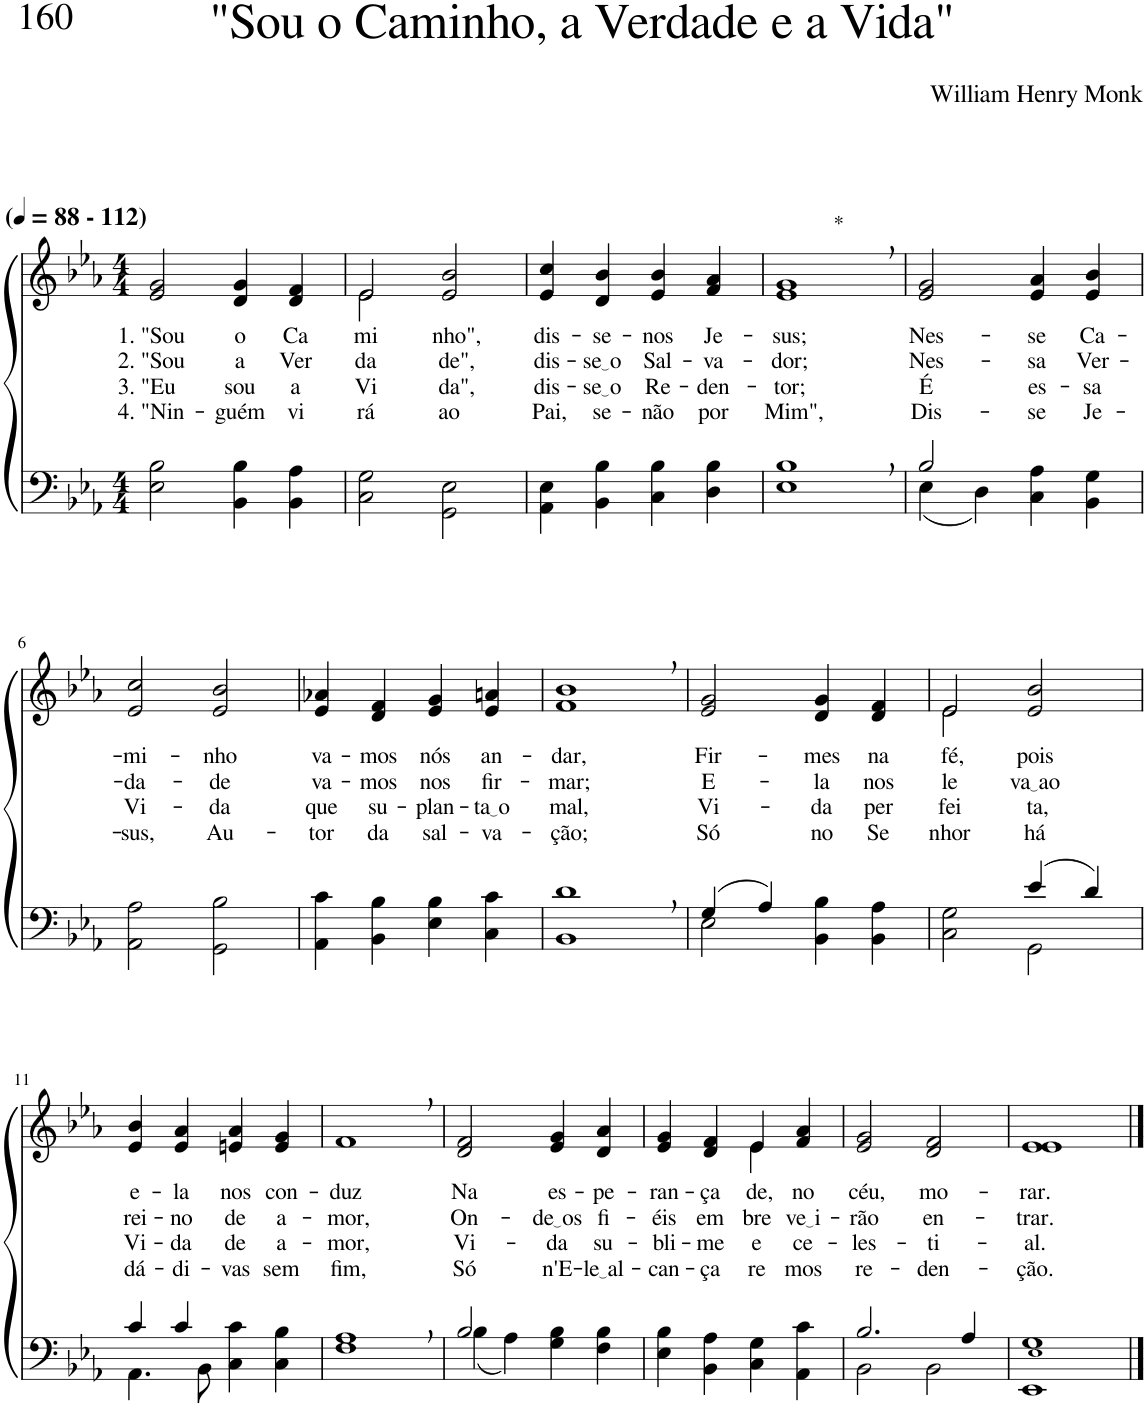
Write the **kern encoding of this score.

**kern	**kern	**text	**text	**text	**text
*part2	*part1	*part1	*part1	*part1	*part1
*staff2	*staff1	*staff1	*staff1	*staff1	*staff1
*I"Parte III e IV	*I"Parte I e II	*	*	*	*
*clefF4	*clefG2	*	*	*	*
*k[b-e-a-]	*k[b-e-a-]	*	*	*	*
*M4/4	*M4/4	*	*	*	*
*MM88	*MM88	*	*	*	*
=1	=1	=1	=1	=1	=1
!	!LO:TX:a:B:t=(	!	!	!	!
!	!LO:TX:a:B:t=- 112)	!	!	!	!
!	!	!LO:LY:b	!LO:LY:b	!LO:LY:b	!LO:LY:b
2E-\ 2B-\	2e-/ 2g/	1. "Sou	2. "Sou	3. "Eu	4. "Nin-
!	!	!LO:LY:b	!LO:LY:b	!LO:LY:b	!LO:LY:b
4BB-\ 4B-\	4d/ 4g/	o	a	sou	-guém
!	!	!LO:LY:b	!LO:LY:b	!LO:LY:b	!LO:LY:b
4BB-\ 4A-\	4d/ 4f/	Ca-	Ver-	a	vi-
=2	=2	=2	=2	=2	=2
*	*^	*	*	*	*
!	!	!	!LO:LY:b	!LO:LY:b	!LO:LY:b	!LO:LY:b
2C\ 2G\	2e-/	2e-\	-mi-	-da-	Vi-	-rá
!	!	!	!LO:LY:b	!LO:LY:b	!LO:LY:b	!LO:LY:b
2GG\ 2E-\	2e-/ 2b-/	2ryy	-nho",	-de",	-da",	ao
=3	=3	=3	=3	=3	=3	=3
!	!	!	!LO:LY:b	!LO:LY:b	!LO:LY:b	!LO:LY:b
*	*v	*v	*	*	*	*
4AA-\ 4E-\	4e-/ 4cc/	dis-	dis-	dis-	Pai,
!	!	!LO:LY:b	!LO:LY:b	!LO:LY:b	!LO:LY:b
4BB-\ 4B-\	4d/ 4b-/	-se-	se o	se o	se-
!	!	!LO:LY:b	!LO:LY:b	!LO:LY:b	!LO:LY:b
4C\ 4B-\	4e-/ 4b-/	-nos	Sal-	Re-	-não
!	!	!LO:LY:b	!LO:LY:b	!LO:LY:b	!LO:LY:b
4D\ 4B-\	4f/ 4a-/	Je-	-va-	-den-	por
=4	=4	=4	=4	=4	=4
!	!LO:TX:a:t=*	!	!	!	!
!	!	!LO:LY:b	!LO:LY:b	!LO:LY:b	!LO:LY:b
1E-, 1B-,	1e-, 1g,	-sus;	-dor;	-tor;	Mim",
=5	=5	=5	=5	=5	=5
*^	*	*	*	*	*
!	!	!	!LO:LY:b	!LO:LY:b	!LO:LY:b	!LO:LY:b
2B-/	(4E-\	2e-/ 2g/	Nes-	Nes-	É	Dis-
.	4D\)	.	.	.	.	.
!	!	!	!LO:LY:b	!LO:LY:b	!LO:LY:b	!LO:LY:b
2ryy	4C\ 4A-\	4e-/ 4a-/	-se	-sa	es-	-se
!	!	!	!LO:LY:b	!LO:LY:b	!LO:LY:b	!LO:LY:b
.	4BB-\ 4G\	4e-/ 4b-/	Ca-	Ver-	-sa	Je-
!!LO:LB:g=z
=6	=6	=6	=6	=6	=6	=6
!	!	!	!LO:LY:b	!LO:LY:b	!LO:LY:b	!LO:LY:b
*v	*v	*	*	*	*	*
2AA-\ 2A-\	2e-/ 2cc/	-mi-	-da-	Vi-	-sus,
!	!	!LO:LY:b	!LO:LY:b	!LO:LY:b	!LO:LY:b
2GG\ 2B-\	2e-/ 2b-/	-nho	-de	-da	Au-
=7	=7	=7	=7	=7	=7
!	!	!LO:LY:b	!LO:LY:b	!LO:LY:b	!LO:LY:b
4AA-\ 4c\	4e-/ 4a-X/	va-	va-	que	-tor
!	!	!LO:LY:b	!LO:LY:b	!LO:LY:b	!LO:LY:b
4BB-\ 4B-\	4d/ 4f/	-mos	-mos	su-	da
!	!	!LO:LY:b	!LO:LY:b	!LO:LY:b	!LO:LY:b
4E-\ 4B-\	4e-/ 4g/	nós	nos	-plan-	sal-
!	!	!LO:LY:b	!LO:LY:b	!LO:LY:b	!LO:LY:b
4C\ 4c\	4e-/ 4an/	an-	fir-	ta o	-va-
=8	=8	=8	=8	=8	=8
!	!	!LO:LY:b	!LO:LY:b	!LO:LY:b	!LO:LY:b
1BB-, 1d,	1f, 1b-,	-dar,	-mar;	mal,	-ção;
=9	=9	=9	=9	=9	=9
*^	*	*	*	*	*
!	!	!	!LO:LY:b	!LO:LY:b	!LO:LY:b	!LO:LY:b
(4G/	2E-\	2e-/ 2g/	Fir-	E-	Vi-	Só
4A-/)	.	.	.	.	.	.
!	!	!	!LO:LY:b	!LO:LY:b	!LO:LY:b	!LO:LY:b
2ryy	4BB-\ 4B-\	4d/ 4g/	-mes	-la	-da	no
!	!	!	!LO:LY:b	!LO:LY:b	!LO:LY:b	!LO:LY:b
.	4BB-\ 4A-\	4d/ 4f/	na	nos	per-	Se-
=10	=10	=10	=10	=10	=10	=10
*	*	*^	*	*	*	*
!	!	!	!	!LO:LY:b	!LO:LY:b	!LO:LY:b	!LO:LY:b
2ryy	2C\ 2G\	2e-/	2e-\	fé,	le-	-fei-	-nhor
!	!	!	!	!LO:LY:b	!LO:LY:b	!LO:LY:b	!LO:LY:b
(4e-/	2GG\	2e-/ 2b-/	2ryy	pois	va ao	-ta,	há
4d/)	.	.	.	.	.	.	.
*	*	*v	*v	*	*	*	*
!!LO:LB:g=z
=11	=11	=11	=11	=11	=11	=11
*k[b-e-a-]	*	*k[b-e-a-]	*	*	*	*
!	!	!	!LO:LY:b	!LO:LY:b	!LO:LY:b	!LO:LY:b
4c/	4.AA-\	4e-/ 4b-/	e-	rei-	Vi-	dá-
!	!	!	!LO:LY:b	!LO:LY:b	!LO:LY:b	!LO:LY:b
4c/	.	4e-/ 4a-/	-la	-no	-da	-di-
.	8BB-\	.	.	.	.	.
!	!	!	!LO:LY:b	!LO:LY:b	!LO:LY:b	!LO:LY:b
2ryy	4C\ 4c\	4en/ 4a-/	nos	de	de	-vas
!	!	!	!LO:LY:b	!LO:LY:b	!LO:LY:b	!LO:LY:b
.	4C\ 4B-\	4e/ 4g/	con-	a-	a-	sem
=12	=12	=12	=12	=12	=12	=12
!	!	!	!LO:LY:b	!LO:LY:b	!LO:LY:b	!LO:LY:b
*v	*v	*	*	*	*	*
1F, 1A-,	1f,	-duz	-mor,	-mor,	fim,
=13	=13	=13	=13	=13	=13
*^	*	*	*	*	*
!	!	!	!LO:LY:b	!LO:LY:b	!LO:LY:b	!LO:LY:b
2B-/	(4B-\	2d/ 2f/	Na	On-	Vi-	Só
.	4A-\)	.	.	.	.	.
!	!	!	!LO:LY:b	!LO:LY:b	!LO:LY:b	!LO:LY:b
2ryy	4G\ 4B-\	4e-/ 4g/	es-	de os	-da	n'E-
!	!	!	!LO:LY:b	!LO:LY:b	!LO:LY:b	!LO:LY:b
.	4F\ 4B-\	4d/ 4a-/	-pe-	fi-	su-	le al
=14	=14	=14	=14	=14	=14	=14
!	!	!	!LO:LY:b	!LO:LY:b	!LO:LY:b	!LO:LY:b
*v	*v	*^	*	*	*	*
4E-\ 4B-\	4e-/ 4g/	2ryy	-ran-	-éis	-bli-	-can-
!	!	!	!LO:LY:b	!LO:LY:b	!LO:LY:b	!LO:LY:b
4BB-\ 4A-\	4d/ 4f/	.	-ça	em	-me	-ça-
!	!	!	!LO:LY:b	!LO:LY:b	!LO:LY:b	!LO:LY:b
4C\ 4G\	4e-/	4e-\	de,	bre-	e	-re-
!	!	!	!LO:LY:b	!LO:LY:b	!LO:LY:b	!LO:LY:b
4AA-\ 4c\	4f/ 4a-/	4ryy	no	ve i	ce-	-mos
=15	=15	=15	=15	=15	=15	=15
*^	*	*	*	*	*	*
!	!	!	!	!LO:LY:b	!LO:LY:b	!LO:LY:b	!LO:LY:b
*	*	*v	*v	*	*	*	*
2.B-/	2BB-\	2e-/ 2g/	céu,	-rão	-les-	re-
!	!	!	!LO:LY:b	!LO:LY:b	!LO:LY:b	!LO:LY:b
.	2BB-\	2d/ 2f/	mo-	en-	-ti-	-den-
4A-/	.	.	.	.	.	.
*v	*v	*	*	*	*	*
=16	=16	=16	=16	=16	=16
!	!	!LO:LY:b	!LO:LY:b	!LO:LY:b	!LO:LY:b
1EE- 1E-! 1G	1e- 1e-	-rar.	-trar.	-al.	-ção.
==	==	==	==	==	==
*-	*-	*-	*-	*-	*-
